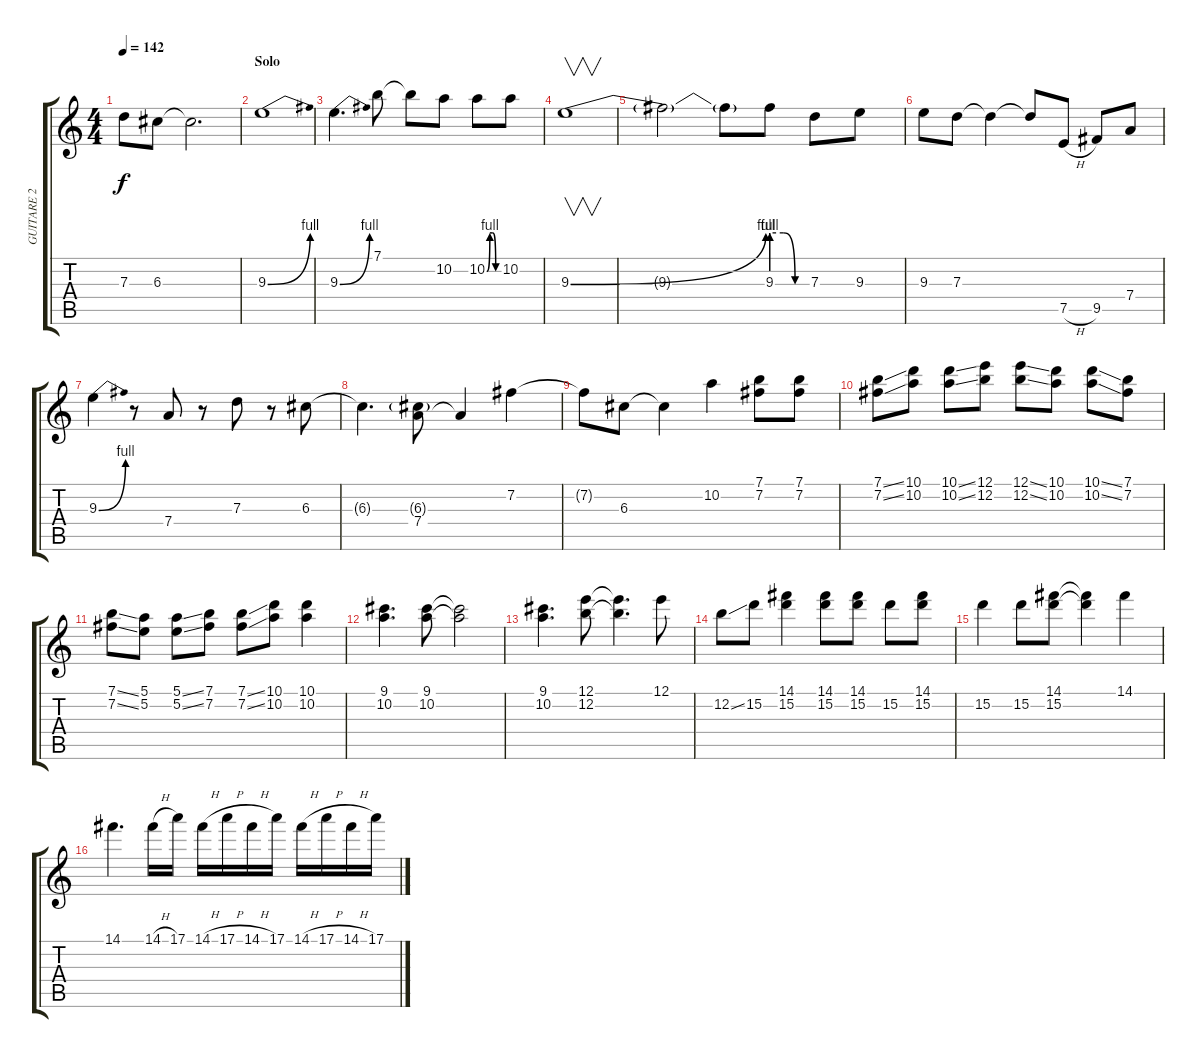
\track ("GUITARE 2" "GUITARE 2") {instrument overdrivenguitar}
\staff {score tabs}
\tuning (E4 B3 G3 D3 A2 E2) {hide}
\ts (4 4)
\tempo 142
\clef g2
\ks c
7.3.8{dy f} 6.3.8 6.3{t}.2{d} |
\section ("" "Solo")
9.3{be (bend 0 0 60 4)}.1 |
9.3{be (bend 0 0 60 4)}.4{d} 7.1.8 7.1{t}.8 10.2.8 10.2{be (custom 0 0 15 4 30 4 45 0 60 0)}.8 10.2.8 |
9.3{be (bend 0 0 60 4)}.1{v} |
9.3{t}.2 9.3{t}.8 9.3{be (custom 0 4 20 4 40 0 60 0)}.8 7.3.8 9.3.8 |
9.3.8 7.3.8 7.3{t}.4 7.3{t}.8 7.5{h}.8 9.5.8 7.4.8 |
9.3{be (bend 0 0 60 4)}.4 r.8 7.4.8 r.8 7.3.8 r.8 6.3.8 |
6.3{t}.4{d} (6.3{g} 7.4).8 7.4{t}.4 7.2.4 |
7.2{t}.8 6.3.8 6.3{t}.4 10.2.4 (7.1 7.2).8 (7.1 7.2).8 |
(7.1{ss} 7.2{ss}).8 (10.1 10.2).8 (10.1{ss} 10.2{ss}).8 (12.1 12.2).8 (12.1{ss} 12.2{ss}).8 (10.1 10.2).8 (10.1{ss} 10.2{ss}).8 (7.1 7.2).8 |
(7.1{ss} 7.2{ss}).8 (5.1 5.2).8 (5.1{ss} 5.2{ss}).8 (7.1 7.2).8 (7.1{ss} 7.2{ss}).8 (10.1 10.2).8 (10.1 10.2).4 |
(9.1 10.2).4{d} (9.1 10.2).8 (9.1{t} 10.2{t}).2 |
(9.1 10.2).4{d} (12.1 12.2).8 (12.1{t} 12.2{t}).4{d} 12.1.8 |
12.2{ss}.8 15.2.8 (14.1 15.2).4 (14.1 15.2).8 (14.1 15.2).8 15.2.8 (14.1 15.2).8 |
15.2.4 15.2.8 (14.1 15.2).8 (14.1{t} 15.2{t}).4 14.1.4 |
14.1.4{d} 14.1{h}.16 17.1.16 14.1{h}.16 17.1{h}.16 14.1{h}.16 17.1.16 14.1{h}.16 17.1{h}.16 14.1{h}.16 17.1.16
